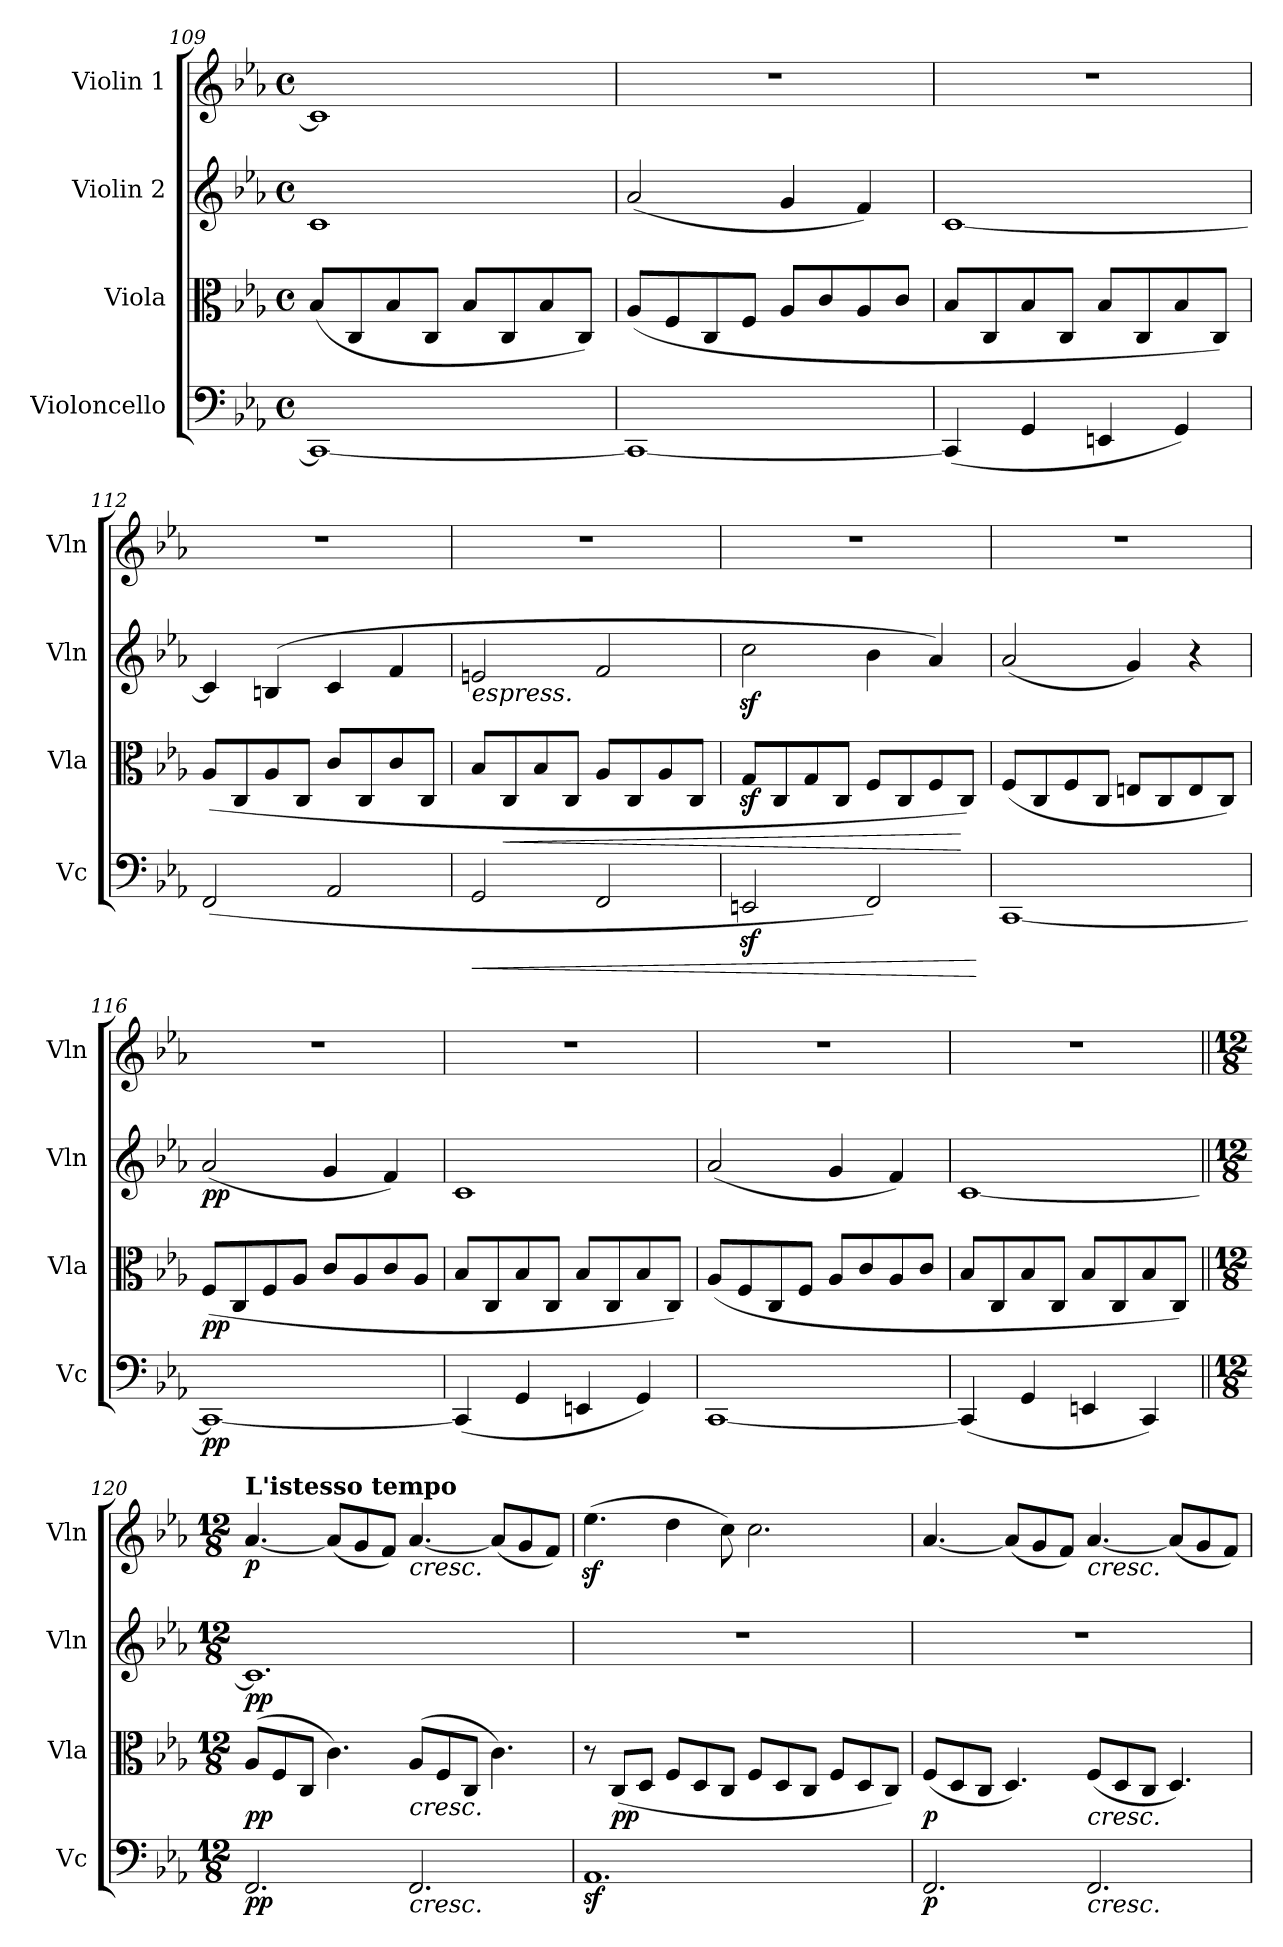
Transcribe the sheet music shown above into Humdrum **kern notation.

**kern	**dynam	**kern	**dynam	**kern	**dynam	**kern	**dynam
*part4	*part4	*part3	*part3	*part2	*part2	*part1	*part1
*staff4	*staff4	*staff3	*staff3	*staff2	*staff2	*staff1	*staff1
*I"Violoncello	*	*I"Viola	*	*I"Violin 2	*	*I"Violin 1	*
*I'Vc	*	*I'Vla	*	*I'Vln	*	*I'Vln	*
*clefF4	*	*clefC3	*	*clefG2	*	*clefG2	*
*k[b-e-a-]	*	*k[b-e-a-]	*	*k[b-e-a-]	*	*k[b-e-a-]	*
*M4/4	*	*M4/4	*	*M4/4	*	*M4/4	*
*met(c)	*	*met(c)	*	*met(c)	*	*met(c)	*
=109	=109	=109	=109	=109	=109	=109	=109
1CC_	.	(8B-/L	.	1c	.	1c]	.
.	.	8C/	.	.	.	.	.
.	.	8B-/	.	.	.	.	.
.	.	8C/J	.	.	.	.	.
.	.	8B-/L	.	.	.	.	.
.	.	8C/	.	.	.	.	.
.	.	8B-/	.	.	.	.	.
.	.	8C/J)	.	.	.	.	.
=110	=110	=110	=110	=110	=110	=110	=110
1CC_	.	(8A-/L	.	(2a-/	.	1r	.
.	.	8F/	.	.	.	.	.
.	.	8C/	.	.	.	.	.
.	.	8F/J	.	.	.	.	.
.	.	8A-/L	.	4g/	.	.	.
.	.	8c/	.	.	.	.	.
.	.	8A-/	.	4f/)	.	.	.
.	.	8c/J	.	.	.	.	.
!!LO:LB:g=z
=111	=111	=111	=111	=111	=111	=111	=111
(4CC/]	.	8B-/L	.	[1c	.	1r	.
.	.	8C/	.	.	.	.	.
4GG/	.	8B-/	.	.	.	.	.
.	.	8C/J	.	.	.	.	.
4EEn/	.	8B-/L	.	.	.	.	.
.	.	8C/	.	.	.	.	.
4GG/)	.	8B-/	.	.	.	.	.
.	.	8C/J)	.	.	.	.	.
=112	=112	=112	=112	=112	=112	=112	=112
(2FF/	.	(8A-/L	.	4c/]	.	1r	.
.	.	8C/	.	.	.	.	.
.	.	8A-/	.	(4Bn/	.	.	.
.	.	8C/J	.	.	.	.	.
2AA-/	.	8c/L	.	4c/	.	.	.
.	.	8C/	.	.	.	.	.
.	.	8c/	.	4f/	.	.	.
.	.	8C/J	.	.	.	.	.
!!LO:LB:g=z
=113	=113	=113	=113	=113	=113	=113	=113
!	!	!	!	!LO:TX:b:i:t=espress.	!	!	!
!	!LO:HP:b	!	!	!	!	!	!
2GG/	<	8B-/L	.	2en/	.	1r	.
!	!	!	!LO:HP:b	!	!	!	!
.	.	8C/	<	.	.	.	.
.	.	8B-/	.	.	.	.	.
.	.	8C/J	.	.	.	.	.
2FF/	.	8A-/L	.	2f/	.	.	.
.	.	8C/	.	.	.	.	.
.	.	8A-/	.	.	.	.	.
.	.	8C/J	.	.	.	.	.
=114	=114	=114	=114	=114	=114	=114	=114
2EEnz</	.	8Gz</L	.	2ccz<\	.	1r	.
.	.	8C/	.	.	.	.	.
.	.	8G/	.	.	.	.	.
.	.	8C/J	.	.	.	.	.
2FF/)	.	8F/L	.	4b-\	.	.	.
.	.	8C/	.	.	.	.	.
.	.	8F/	.	4a-/)	.	.	.
.	.	8C/J)	[	.	.	.	.
.	[	.	.	.	.	.	.
=115	=115	=115	=115	=115	=115	=115	=115
[1CC	.	(8F/L	.	(2a-/	.	1r	.
.	.	8C/	.	.	.	.	.
.	.	8F/	.	.	.	.	.
.	.	8C/J	.	.	.	.	.
.	.	8En/L	.	4g/)	.	.	.
.	.	8C/	.	.	.	.	.
.	.	8E/	.	4r	.	.	.
.	.	8C/J)	.	.	.	.	.
=116	=116	=116	=116	=116	=116	=116	=116
!	!LO:DY:b	!	!LO:DY:b	!	!LO:DY:b	!	!
1CC_	pp	(8F/L	pp	(2a-/	pp	1r	.
.	.	8C/	.	.	.	.	.
.	.	8F/	.	.	.	.	.
.	.	8A-/J	.	.	.	.	.
.	.	8c/L	.	4g/	.	.	.
.	.	8A-/	.	.	.	.	.
.	.	8c/	.	4f/)	.	.	.
.	.	8A-/J	.	.	.	.	.
=117	=117	=117	=117	=117	=117	=117	=117
(4CC/]	.	8B-/L	.	1c	.	1r	.
.	.	8C/	.	.	.	.	.
4GG/	.	8B-/	.	.	.	.	.
.	.	8C/J	.	.	.	.	.
4EEn/	.	8B-/L	.	.	.	.	.
.	.	8C/	.	.	.	.	.
4GG/)	.	8B-/	.	.	.	.	.
.	.	8C/J)	.	.	.	.	.
!!LO:LB:g=z
=118	=118	=118	=118	=118	=118	=118	=118
[1CC	.	(8A-/L	.	(2a-/	.	1r	.
.	.	8F/	.	.	.	.	.
.	.	8C/	.	.	.	.	.
.	.	8F/J	.	.	.	.	.
.	.	8A-/L	.	4g/	.	.	.
.	.	8c/	.	.	.	.	.
.	.	8A-/	.	4f/)	.	.	.
.	.	8c/J	.	.	.	.	.
=119	=119	=119	=119	=119	=119	=119	=119
(4CC/]	.	8B-/L	.	[1c	.	1r	.
.	.	8C/	.	.	.	.	.
4GG/	.	8B-/	.	.	.	.	.
.	.	8C/J	.	.	.	.	.
4EEn/	.	8B-/L	.	.	.	.	.
.	.	8C/	.	.	.	.	.
4CC/)	.	8B-/	.	.	.	.	.
.	.	8C/J)	.	.	.	.	.
!!LO:LB:g=z
=120||	=120||	=120||	=120||	=120||	=120||	=120||	=120||
*M12/8	*	*M12/8	*	*M12/8	*	*M12/8	*
!	!	!	!	!	!	!LO:TX:a:B:t=L'istesso tempo	!
!	!LO:DY:b	!	!LO:DY:b	!	!LO:DY:b	!	!LO:DY:b
2.FF/	pp	(8A-/L	pp	1.c]	pp	[4.a-/	p
.	.	8F/	.	.	.	.	.
.	.	8C/J	.	.	.	.	.
.	.	4.c\)	.	.	.	(8a-/L]	.
.	.	.	.	.	.	8g/	.
.	.	.	.	.	.	8f/J)	.
!	!	!	!	!	!	!LO:TX:b:i:t=cresc.	!
!	!	!LO:TX:b:i:t=cresc.	!	!	!	!	!
!LO:TX:b:i:t=cresc.	!	!	!	!	!	!	!
2.FF/	.	(8A-/L	.	.	.	[4.a-/	.
.	.	8F/	.	.	.	.	.
.	.	8C/J	.	.	.	.	.
.	.	4.c\)	.	.	.	(8a-/L]	.
.	.	.	.	.	.	8g/	.
.	.	.	.	.	.	8f/J)	.
=121	=121	=121	=121	=121	=121	=121	=121
1.AA-z<	.	8r	.	1.r	.	(4.ee-z<\	.
!	!	!	!LO:DY:b	!	!	!	!
.	.	(8C/L	pp	.	.	.	.
.	.	8D/J	.	.	.	.	.
.	.	8F/L	.	.	.	4dd\	.
.	.	8D/	.	.	.	.	.
.	.	8C/J	.	.	.	8cc\)	.
.	.	8F/L	.	.	.	2.cc\	.
.	.	8D/	.	.	.	.	.
.	.	8C/J	.	.	.	.	.
.	.	8F/L	.	.	.	.	.
.	.	8D/	.	.	.	.	.
.	.	8C/J)	.	.	.	.	.
=122	=122	=122	=122	=122	=122	=122	=122
!	!LO:DY:b	!	!LO:DY:b	!	!	!	!
2.FF/	p	(8F/L	p	1.r	.	[4.a-/	.
.	.	8D/	.	.	.	.	.
.	.	8C/J	.	.	.	.	.
.	.	4.D/)	.	.	.	(8a-/L]	.
.	.	.	.	.	.	8g/	.
.	.	.	.	.	.	8f/J)	.
!	!	!	!	!	!	!LO:TX:b:i:t=cresc.	!
!	!	!LO:TX:b:i:t=cresc.	!	!	!	!	!
!LO:TX:b:i:t=cresc.	!	!	!	!	!	!	!
2.FF/	.	(8F/L	.	.	.	[4.a-/	.
.	.	8D/	.	.	.	.	.
.	.	8C/J	.	.	.	.	.
.	.	4.D/)	.	.	.	(8a-/L]	.
.	.	.	.	.	.	8g/	.
.	.	.	.	.	.	8f/J)	.
=	=	=	=	=	=	=	=
*-	*-	*-	*-	*-	*-	*-	*-
